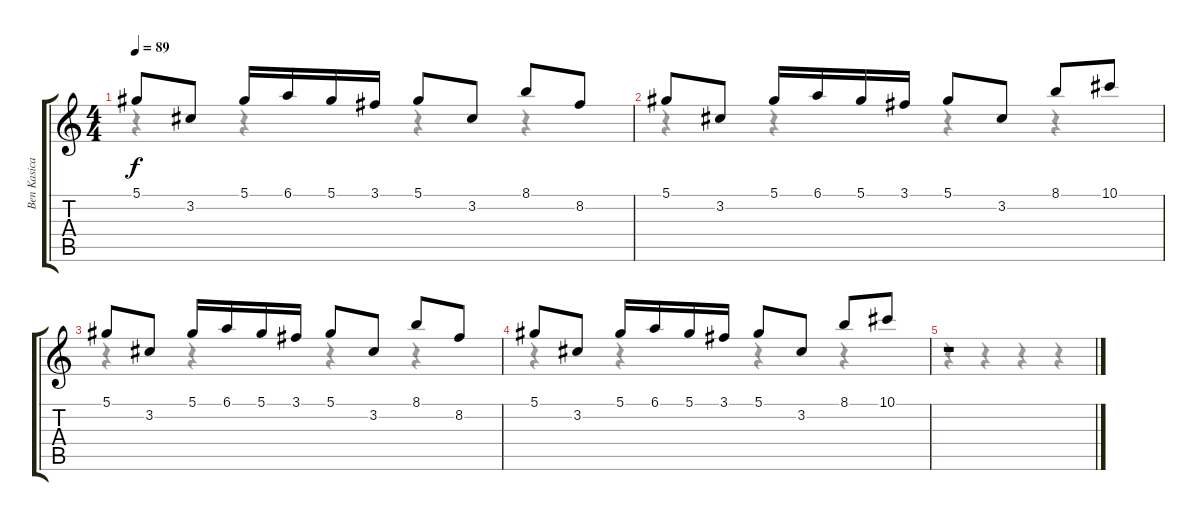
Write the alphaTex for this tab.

\track ("Ben Kasica" "Ben Kasica") {instrument distortionguitar}
\staff {score tabs}
\tuning (Eb4 Bb3 Gb3 Db3 Ab2 Db2) {hide}
\voice
\ts (4 4)
\tempo 89
\clef g2
\ks c
5.1.8{dy f} 3.2.8 5.1.16 6.1.16 5.1.16 3.1.16 5.1.8 3.2.8 8.1.8 8.2.8 |
5.1.8 3.2.8 5.1.16 6.1.16 5.1.16 3.1.16 5.1.8 3.2.8 8.1.8 10.1.8 |
5.1.8 3.2.8 5.1.16 6.1.16 5.1.16 3.1.16 5.1.8 3.2.8 8.1.8 8.2.8 |
5.1.8 3.2.8 5.1.16 6.1.16 5.1.16 3.1.16 5.1.8 3.2.8 8.1.8 10.1.8 |
r.1
\voice
\clef g2
\ottava regular
\simile none
\ks c
r.4{dy f} r.4 r.4 r.4 |
r.4 r.4 r.4 r.4 |
r.4 r.4 r.4 r.4 |
r.4 r.4 r.4 r.4 |
r.4 r.4 r.4 r.4
